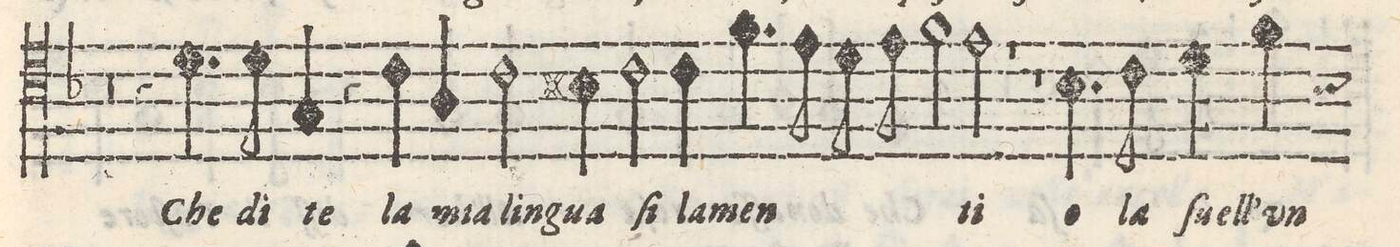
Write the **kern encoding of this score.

**kern	**text
*I"TENORE	*
*clefC4	*
*k[b-]	*
*met(C)	*
*M4/4	*
=11-	=11-
1r	.
=12-	=12-
1r	.
=13-	=13-
4r	.
4.d\	Che
8d\	di
4G/	te
=14-	=14-
4r	.
4c\	la
4A/	mia
2c\	lin-
=15-	=15-
4Bn\	-gua
2c\	ſi
=16-	=16-
4c\	la-
4.f\	-men-
8e\	.
8d\	.
8e\	.
=17-	=17-
2f\	.
2e\	-ti
=18-	=18-
1r	.
=19-	=19-
1r	.
=20-	=20-
4.B-y\	o
8c\	la
4d\	ſueall'
4f\	un-
*-	*-
